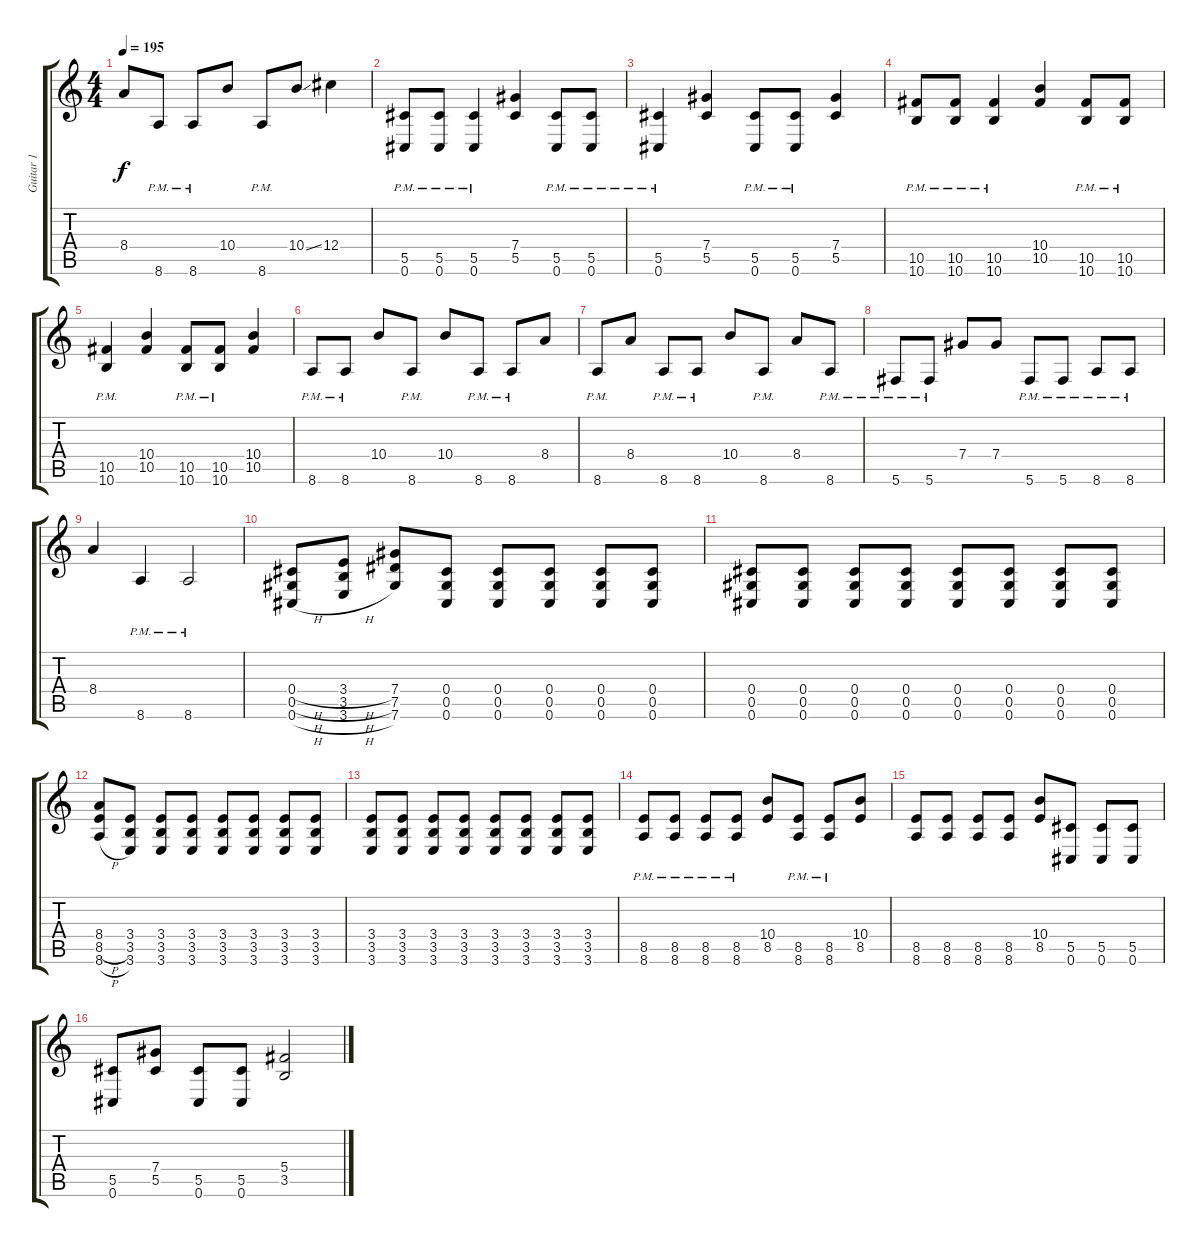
\track ("Guitar 1" "Guitar 1") {instrument overdrivenguitar}
\staff {score tabs}
\tuning (Eb4 Bb3 Gb3 Db3 Ab2 Db2) {hide}
\ts (4 4)
\tempo 195
\clef g2
\ks c
8.4.8{dy f} 8.6{pm}.8 8.6{pm}.8 10.4.8 8.6{pm}.8 10.4{ss}.8 12.4.4 |
(5.5 0.6{pm}).8 (5.5 0.6{pm}).8 (5.5 0.6{pm}).4 (7.4 5.5).4 (5.5 0.6{pm}).8 (5.5 0.6{pm}).8 |
(5.5 0.6{pm}).4 (7.4 5.5).4 (5.5 0.6{pm}).8 (5.5 0.6{pm}).8 (7.4 5.5).4 |
(10.5 10.6{pm}).8 (10.5 10.6{pm}).8 (10.5 10.6{pm}).4 (10.4 10.5).4 (10.5 10.6{pm}).8 (10.5 10.6{pm}).8 |
(10.5 10.6{pm}).4 (10.4 10.5).4 (10.5 10.6{pm}).8 (10.5 10.6{pm}).8 (10.4 10.5).4 |
8.6{pm}.8 8.6{pm}.8 10.4.8 8.6{pm}.8 10.4.8 8.6{pm}.8 8.6{pm}.8 8.4.8 |
8.6{pm}.8 8.4.8 8.6{pm}.8 8.6{pm}.8 10.4.8 8.6{pm}.8 8.4.8 8.6{pm}.8 |
5.6{pm}.8 5.6{pm}.8 7.4.8 7.4.8 5.6{pm}.8 5.6{pm}.8 8.6{pm}.8 8.6{pm}.8 |
8.4.4 8.6{pm}.4 8.6{pm}.2 |
(0.4{h} 0.5{h} 0.6{h}).8 (3.4{h} 3.5{h} 3.6{h}).8 (7.4 7.5 7.6).8 (0.4 0.5 0.6).8 (0.4 0.5 0.6).8 (0.4 0.5 0.6).8 (0.4 0.5 0.6).8 (0.4 0.5 0.6).8 |
(0.4 0.5 0.6).8 (0.4 0.5 0.6).8 (0.4 0.5 0.6).8 (0.4 0.5 0.6).8 (0.4 0.5 0.6).8 (0.4 0.5 0.6).8 (0.4 0.5 0.6).8 (0.4 0.5 0.6).8 |
(8.4 8.5{h} 8.6{h}).8 (3.4 3.5 3.6).8 (3.4 3.5 3.6).8 (3.4 3.5 3.6).8 (3.4 3.5 3.6).8 (3.4 3.5 3.6).8 (3.4 3.5 3.6).8 (3.4 3.5 3.6).8 |
(3.4 3.5 3.6).8 (3.4 3.5 3.6).8 (3.4 3.5 3.6).8 (3.4 3.5 3.6).8 (3.4 3.5 3.6).8 (3.4 3.5 3.6).8 (3.4 3.5 3.6).8 (3.4 3.5 3.6).8 |
(8.5 8.6{pm}).8 (8.5 8.6{pm}).8 (8.5 8.6{pm}).8 (8.5 8.6{pm}).8 (10.4 8.5).8 (8.5 8.6{pm}).8 (8.5 8.6{pm}).8 (10.4 8.5).8 |
(8.5 8.6).8 (8.5 8.6).8 (8.5 8.6).8 (8.5 8.6).8 (10.4 8.5).8 (5.5 0.6).8 (5.5 0.6).8 (5.5 0.6).8 |
(5.5 0.6).8 (7.4 5.5).8 (5.5 0.6).8 (5.5 0.6).8 (5.4 3.5).2
